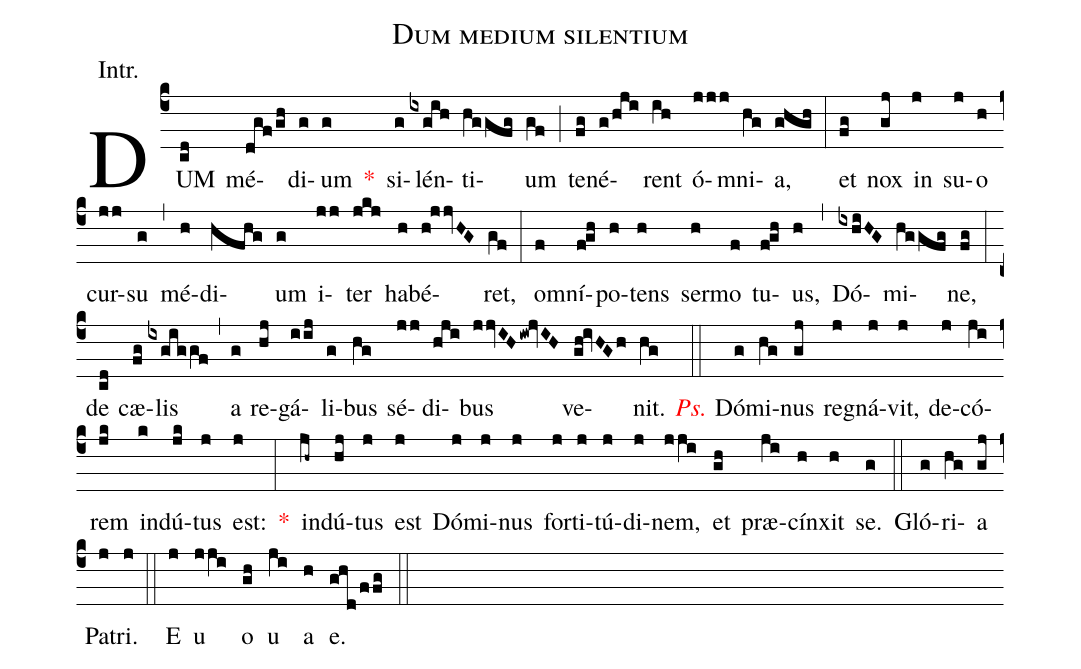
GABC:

name:Dum medium silentium;
annotation:Intr.;
mode:VIII.;
office-part:Introit;
%%
(c4) DUM(cd) mé(dgf/gh)di(g)um(g) <v>\red{*}</v>() si(g)lén(ixgih)ti(hggfg)um(gf) (;) te(fg)né(g/hji)rent(ih) ó(jjj)mni(hg)a,(ghgh) (:) et(fg) nox(gj) in(j) su(j)o(h) cur(jj)su(g) (,) mé(h)di(hfhg)um(g) i(jj)ter(jkj) ha(h)bé(h!jjvHG)ret,(gf) (:) om(f)ní(f!gh)po(h)tens(h) ser(h)mo(f) tu(f!gh)us,(h) (,) Dó(ixhiHG)mi(hggfg)ne,(fg) (:) de(cd) cæ(fg)lis(ixgiggf) (,) a(g) re(hj)gá(iij)li(g)bus(hg) sé(jj)di(hji)bus(jjvIHiw!jvIH) ve(gh!ivHGh)nit.(hg) (::) <v>\redit{Ps.}</v> Dó(g)mi(hg)nus(gj) re(j)gná(j)vit,(j) de(j)có(ji)rem(jk) in(k)dú(jk)tus(j) est:(j) <v>\red{*}</v>(:) in(jh~)dú(hj)tus(j) est(j) Dó(j)mi(j)nus(j) for(j)ti(j)tú(j)di(j)nem,(jji) et(gh) præ(ji)cín(h)xit(h) se.(g) (::) Gló(g)ri(hg)a(gj) Pa(j)tri.(j) (::) E(j) u(jji) o(gh) u(ji) a(h) e.(ghd/ffg) (::)
